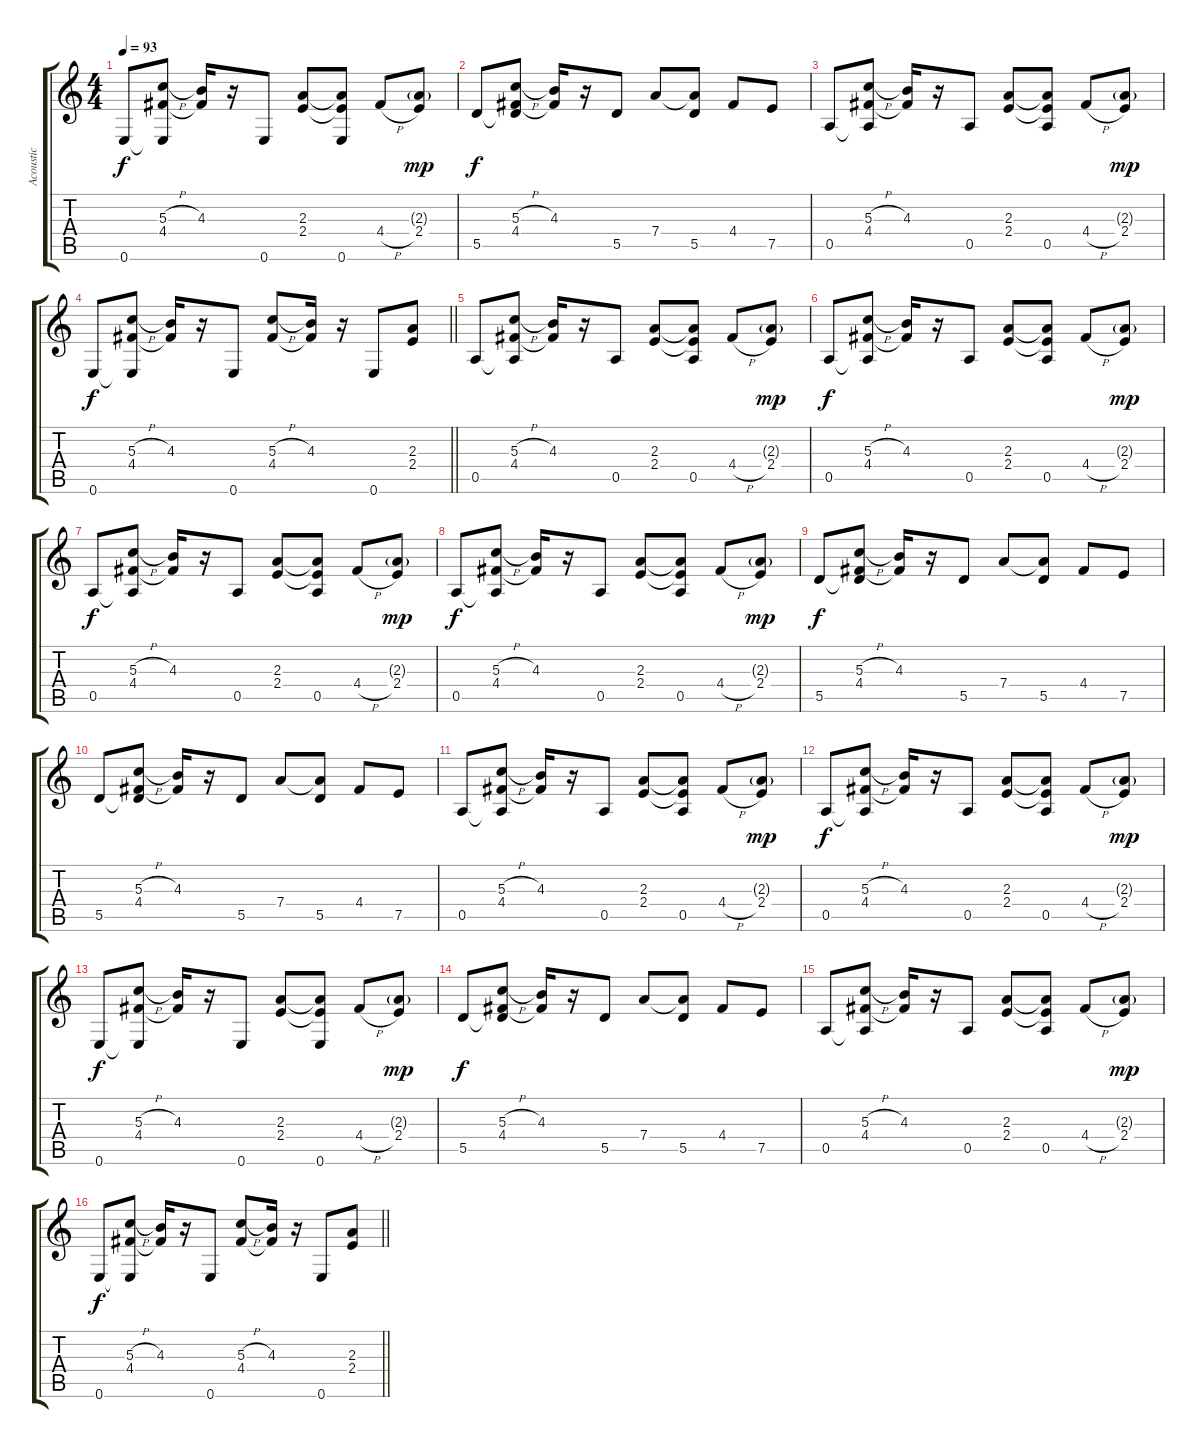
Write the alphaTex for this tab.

\track ("Acoustic" "Acoustic") {instrument acousticguitarsteel}
\staff {score tabs}
\tuning (E4 B3 G3 D3 A2 E2) {hide}
\ts (4 4)
\tempo 93
\clef g2
\ks c
0.6.8{dy f} (5.3{h} 4.4 0.6{t}).8 (4.3 4.4{t}).16 r.16 0.6.8 (2.3 2.4).8 (2.3{t} 2.4{t} 0.6).8 4.4{h}.8 (2.3{g} 2.4).8{dy mp} |
5.5.8{dy f} (5.3{h} 4.4 5.5{t}).8 (4.3 4.4{t}).16 r.16 5.5.8 7.4.8 (7.4{t} 5.5).8 4.4.8 7.5.8 |
0.5.8 (5.3{h} 4.4 0.5{t}).8 (4.3 4.4{t}).16 r.16 0.5.8 (2.3 2.4).8 (2.3{t} 2.4{t} 0.5).8 4.4{h}.8 (2.3{g} 2.4).8{dy mp} |
\barLineRight lightlight
0.6.8{dy f} (5.3{h} 4.4 0.6{t}).8 (4.3 4.4{t}).16 r.16 0.6.8 (5.3{h} 4.4).8 (4.3 4.4{t}).16 r.16 0.6.8 (2.3 2.4).8 |
0.5.8 (5.3{h} 4.4 0.5{t}).8 (4.3 4.4{t}).16 r.16 0.5.8 (2.3 2.4).8 (2.3{t} 2.4{t} 0.5).8 4.4{h}.8 (2.3{g} 2.4).8{dy mp} |
0.5.8{dy f} (5.3{h} 4.4 0.5{t}).8 (4.3 4.4{t}).16 r.16 0.5.8 (2.3 2.4).8 (2.3{t} 2.4{t} 0.5).8 4.4{h}.8 (2.3{g} 2.4).8{dy mp} |
0.5.8{dy f} (5.3{h} 4.4 0.5{t}).8 (4.3 4.4{t}).16 r.16 0.5.8 (2.3 2.4).8 (2.3{t} 2.4{t} 0.5).8 4.4{h}.8 (2.3{g} 2.4).8{dy mp} |
0.5.8{dy f} (5.3{h} 4.4 0.5{t}).8 (4.3 4.4{t}).16 r.16 0.5.8 (2.3 2.4).8 (2.3{t} 2.4{t} 0.5).8 4.4{h}.8 (2.3{g} 2.4).8{dy mp} |
5.5.8{dy f} (5.3{h} 4.4 5.5{t}).8 (4.3 4.4{t}).16 r.16 5.5.8 7.4.8 (7.4{t} 5.5).8 4.4.8 7.5.8 |
5.5.8 (5.3{h} 4.4 5.5{t}).8 (4.3 4.4{t}).16 r.16 5.5.8 7.4.8 (7.4{t} 5.5).8 4.4.8 7.5.8 |
0.5.8 (5.3{h} 4.4 0.5{t}).8 (4.3 4.4{t}).16 r.16 0.5.8 (2.3 2.4).8 (2.3{t} 2.4{t} 0.5).8 4.4{h}.8 (2.3{g} 2.4).8{dy mp} |
0.5.8{dy f} (5.3{h} 4.4 0.5{t}).8 (4.3 4.4{t}).16 r.16 0.5.8 (2.3 2.4).8 (2.3{t} 2.4{t} 0.5).8 4.4{h}.8 (2.3{g} 2.4).8{dy mp} |
0.6.8{dy f} (5.3{h} 4.4 0.6{t}).8 (4.3 4.4{t}).16 r.16 0.6.8 (2.3 2.4).8 (2.3{t} 2.4{t} 0.6).8 4.4{h}.8 (2.3{g} 2.4).8{dy mp} |
5.5.8{dy f} (5.3{h} 4.4 5.5{t}).8 (4.3 4.4{t}).16 r.16 5.5.8 7.4.8 (7.4{t} 5.5).8 4.4.8 7.5.8 |
0.5.8 (5.3{h} 4.4 0.5{t}).8 (4.3 4.4{t}).16 r.16 0.5.8 (2.3 2.4).8 (2.3{t} 2.4{t} 0.5).8 4.4{h}.8 (2.3{g} 2.4).8{dy mp} |
\barLineRight lightlight
0.6.8{dy f} (5.3{h} 4.4 0.6{t}).8 (4.3 4.4{t}).16 r.16 0.6.8 (5.3{h} 4.4).8 (4.3 4.4{t}).16 r.16 0.6.8 (2.3 2.4).8
